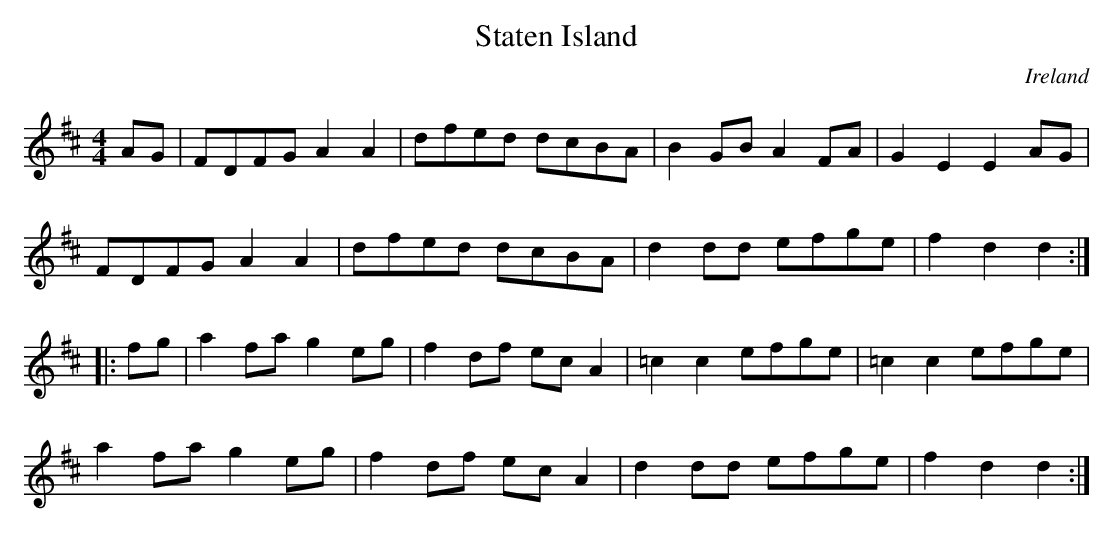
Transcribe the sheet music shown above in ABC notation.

X:1
T:Staten Island
M:4/4
O:Ireland
O:Scotland
K:D major
AG|\
FDFG A2A2|dfed dcBA|B2GB A2FA|G2E2 E2AG|
FDFG A2A2|dfed dcBA| d2dd efge|f2d2 d2::
fg|\
a2fa g2eg|f2df ecA2| =c2c2 efge|=c2c2 efge|
a2fa g2eg|f2df ecA2|d2dd efge|f2d2 d2:|
